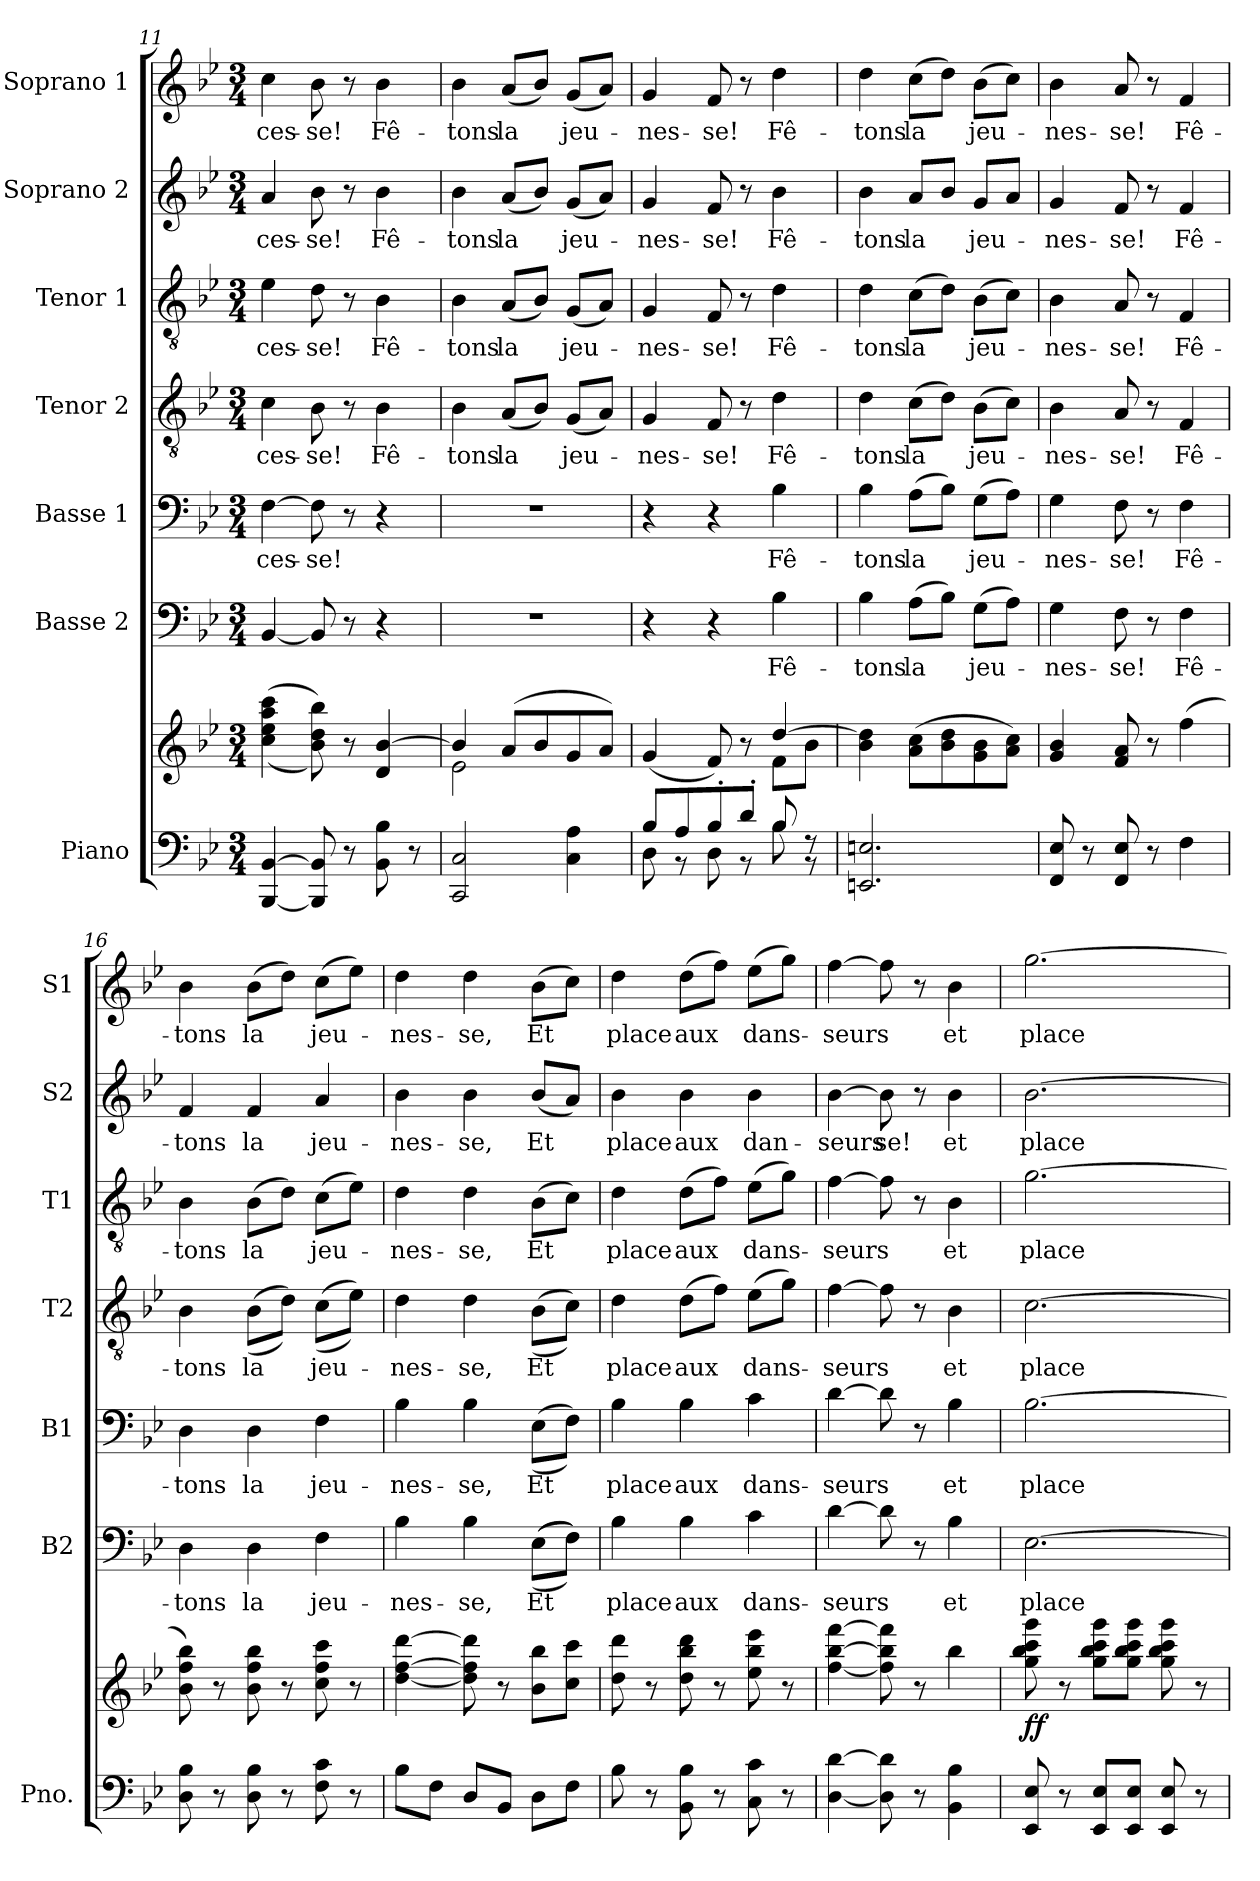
**kern	**kern	**dynam	**kern	**text	**kern	**text	**kern	**text	**kern	**text	**kern	**text	**kern	**text
*part7	*part7	*part7	*part6	*part6	*part5	*part5	*part4	*part4	*part3	*part3	*part2	*part2	*part1	*part1
*staff8	*staff7	*staff7/8	*staff6	*staff6	*staff5	*staff5	*staff4	*staff4	*staff3	*staff3	*staff2	*staff2	*staff1	*staff1
*I"Piano	*	*	*I"Basse 2	*	*I"Basse 1	*	*I"Tenor 2	*	*I"Tenor 1	*	*I"Soprano 2	*	*I"Soprano 1	*
*I'Pno.	*	*	*I'B2	*	*I'B1	*	*I'T2	*	*I'T1	*	*I'S2	*	*I'S1	*
*clefF4	*clefG2	*	*clefF4	*	*clefF4	*	*clefGv2	*	*clefGv2	*	*clefG2	*	*clefG2	*
*k[b-e-]	*k[b-e-]	*	*k[b-e-]	*	*k[b-e-]	*	*k[b-e-]	*	*k[b-e-]	*	*k[b-e-]	*	*k[b-e-]	*
*M3/4	*M3/4	*	*M3/4	*	*M3/4	*	*M3/4	*	*M3/4	*	*M3/4	*	*M3/4	*
=11	=11	=11	=11	=11	=11	=11	=11	=11	=11	=11	=11	=11	=11	=11
!	!	!	!	!	!	!LO:LY:b	!	!LO:LY:b	!	!LO:LY:b	!	!LO:LY:b	!	!LO:LY:b
[4BBB-/ [4BB-/	(>(<4cc\ 4ee-\ 4aa\ 4ccc\	.	[4BB-/	.	[4F\	ces-	4c\	ces-	4e-\	ces-	4a/	ces-	4cc\	ces-
!	!	!	!	!	!	!LO:LY:b	!	!LO:LY:b	!	!LO:LY:b	!	!LO:LY:b	!	!LO:LY:b
8BBB-/] 8BB-/]	8b-\ 8dd\ 8bb-\))	.	8BB-/]	.	8F\]	-se!	8B-\	-se!	8d\	-se!	8b-\	-se!	8b-\	-se!
8r	8r	.	8r	.	8r	.	8r	.	8r	.	8r	.	8r	.
!	!	!	!	!	!	!	!	!LO:LY:b	!	!LO:LY:b	!	!LO:LY:b	!	!LO:LY:b
8BB-\ 8B-\	4d/ [4b-/	.	4r	.	4r	.	4B-\	Fê-	4B-\	Fê-	4b-\	Fê-	4b-\	Fê-
8r	.	.	.	.	.	.	.	.	.	.	.	.	.	.
=12	=12	=12	=12	=12	=12	=12	=12	=12	=12	=12	=12	=12	=12	=12
*	*^	*	*	*	*	*	*	*	*	*	*	*	*	*
!	!	!	!	!	!	!	!	!	!LO:LY:b	!	!LO:LY:b	!	!LO:LY:b	!	!LO:LY:b
2CC/ 2C/	4b-/]	2e-\	.	2.r	.	2.r	.	4B-\	-tons	4B-\	-tons	4b-\	-tons	4b-\	-tons
!	!	!	!	!	!	!	!	!	!LO:LY:b	!	!LO:LY:b	!	!LO:LY:b	!	!LO:LY:b
.	(>8a/L	.	.	.	.	.	.	(<8A/L	la	(<8A/L	la	(<8a/L	la	(<8a/L	la
.	8b-/	.	.	.	.	.	.	8B-/J)	.	8B-/J)	.	8b-/J)	.	8b-/J)	.
!	!	!	!	!	!	!	!	!	!LO:LY:b	!	!LO:LY:b	!	!LO:LY:b	!	!LO:LY:b
4C\ 4A\	8g/	4ryy	.	.	.	.	.	(<8G/L	jeu-	(<8G/L	jeu-	(<8g/L	jeu-	(<8g/L	jeu-
.	8a/J)	.	.	.	.	.	.	8A/J)	.	8A/J)	.	8a/J)	.	8a/J)	.
!!LO:PB:g=z
=13	=13	=13	=13	=13	=13	=13	=13	=13	=13	=13	=13	=13	=13	=13	=13
*^	*	*	*	*	*	*	*	*	*	*	*	*	*	*	*
!	!	!	!	!	!	!	!	!	!	!LO:LY:b	!	!LO:LY:b	!	!LO:LY:b	!	!LO:LY:b
8B-/L	8D\	(>4g/	2ryy	.	4r	.	4r	.	4G/	-nes-	4G/	-nes-	4g/	-nes-	4g/	-nes-
8A/	8r	.	.	.	.	.	.	.	.	.	.	.	.	.	.	.
!	!	!	!	!	!	!	!	!	!	!LO:LY:b	!	!LO:LY:b	!	!LO:LY:b	!	!LO:LY:b
8B-'/	8D\	8f/)	.	.	4r	.	4r	.	8F/	-se!	8F/	-se!	8f/	-se!	8f/	-se!
8d'/J	8r	8r	.	.	.	.	.	.	8r	.	8r	.	8r	.	8r	.
!	!	!	!	!	!	!LO:LY:b	!	!LO:LY:b	!	!LO:LY:b	!	!LO:LY:b	!	!LO:LY:b	!	!LO:LY:b
8B-/	8B-\	[4dd/	8f\L	.	4B-\	Fê-	4B-\	Fê-	4d\	Fê-	4d\	Fê-	4b-\	Fê-	4dd\	Fê-
8r	8r	.	8b-\J	.	.	.	.	.	.	.	.	.	.	.	.	.
=14	=14	=14	=14	=14	=14	=14	=14	=14	=14	=14	=14	=14	=14	=14	=14	=14
!	!	!	!	!	!	!LO:LY:b	!	!LO:LY:b	!	!LO:LY:b	!	!LO:LY:b	!	!LO:LY:b	!	!LO:LY:b
*v	*v	*	*	*	*	*	*	*	*	*	*	*	*	*	*	*
*	*v	*v	*	*	*	*	*	*	*	*	*	*	*	*	*
2.EEn/ 2.En/	4b-\ 4dd\]	.	4B-\	-tons	4B-\	-tons	4d\	-tons	4d\	-tons	4b-\	-tons	4dd\	-tons
!	!	!	!	!LO:LY:b	!	!LO:LY:b	!	!LO:LY:b	!	!LO:LY:b	!	!LO:LY:b	!	!LO:LY:b
.	(>8a\ 8cc\L	.	(>8A\L	la	(>8A\L	la	(>8c\L	la	(>8c\L	la	8a/L	la	(>8cc\L	la
.	8b-\ 8dd\	.	8B-\J)	.	8B-\J)	.	8d\J)	.	8d\J)	.	8b-/J	.	8dd\J)	.
!	!	!	!	!LO:LY:b	!	!LO:LY:b	!	!LO:LY:b	!	!LO:LY:b	!	!LO:LY:b	!	!LO:LY:b
.	8g\ 8b-\	.	(>8G\L	jeu-	(>8G\L	jeu-	(>8B-\L	jeu-	(>8B-\L	jeu-	8g/L	jeu-	(>8b-\L	jeu-
.	8a\ 8cc\J)	.	8A\J)	.	8A\J)	.	8c\J)	.	8c\J)	.	8a/J	.	8cc\J)	.
=15	=15	=15	=15	=15	=15	=15	=15	=15	=15	=15	=15	=15	=15	=15
!	!	!	!	!LO:LY:b	!	!LO:LY:b	!	!LO:LY:b	!	!LO:LY:b	!	!LO:LY:b	!	!LO:LY:b
8FF/ 8E-/	4g/ 4b-/	.	4G\	-nes-	4G\	-nes-	4B-\	-nes-	4B-\	-nes-	4g/	-nes-	4b-\	-nes-
8r	.	.	.	.	.	.	.	.	.	.	.	.	.	.
!	!	!	!	!LO:LY:b	!	!LO:LY:b	!	!LO:LY:b	!	!LO:LY:b	!	!LO:LY:b	!	!LO:LY:b
8FF/ 8E-/	8f/ 8a/	.	8F\	-se!	8F\	-se!	8A/	-se!	8A/	-se!	8f/	-se!	8a/	-se!
8r	8r	.	8r	.	8r	.	8r	.	8r	.	8r	.	8r	.
!	!	!	!	!LO:LY:b	!	!LO:LY:b	!	!LO:LY:b	!	!LO:LY:b	!	!LO:LY:b	!	!LO:LY:b
4F\	(>4ff\	.	4F\	Fê-	4F\	Fê-	4F/	Fê-	4F/	Fê-	4f/	Fê-	4f/	Fê-
=16	=16	=16	=16	=16	=16	=16	=16	=16	=16	=16	=16	=16	=16	=16
!	!	!	!	!LO:LY:b	!	!LO:LY:b	!	!LO:LY:b	!	!LO:LY:b	!	!LO:LY:b	!	!LO:LY:b
8D\ 8B-\	8b-\ 8ff\ 8bb-\)	.	4D\	-tons	4D\	-tons	4B-\	-tons	4B-\	-tons	4f/	-tons	4b-\	-tons
8r	8r	.	.	.	.	.	.	.	.	.	.	.	.	.
!	!	!	!	!LO:LY:b	!	!LO:LY:b	!	!LO:LY:b	!	!LO:LY:b	!	!LO:LY:b	!	!LO:LY:b
8D\ 8B-\	8b-\ 8ff\ 8bb-\	.	4D\	la	4D\	la	(>(>8B-\L	la	(>8B-\L	la	4f/	la	(>8b-\L	la
8r	8r	.	.	.	.	.	8d\J))	.	8d\J)	.	.	.	8dd\J)	.
!	!	!	!	!LO:LY:b	!	!LO:LY:b	!	!LO:LY:b	!	!LO:LY:b	!	!LO:LY:b	!	!LO:LY:b
8F\ 8c\	8cc\ 8ff\ 8ccc\	.	4F\	jeu-	4F\	jeu-	(>(>8c\L	jeu-	(>8c\L	jeu-	4a/	jeu-	(>8cc\L	jeu-
8r	8r	.	.	.	.	.	8e-\J))	.	8e-\J)	.	.	.	8ee-\J)	.
=17	=17	=17	=17	=17	=17	=17	=17	=17	=17	=17	=17	=17	=17	=17
!	!	!	!	!LO:LY:b	!	!LO:LY:b	!	!LO:LY:b	!	!LO:LY:b	!	!LO:LY:b	!	!LO:LY:b
8B-\L	[4dd\ [4ff\ [4ddd\	.	4B-\	nes-	4B-\	nes-	4d\	-nes-	4d\	-nes-	4b-\	nes-	4dd\	-nes-
8F\J	.	.	.	.	.	.	.	.	.	.	.	.	.	.
!	!	!	!	!LO:LY:b	!	!LO:LY:b	!	!LO:LY:b	!	!LO:LY:b	!	!LO:LY:b	!	!LO:LY:b
8D/L	8dd\] 8ff\] 8ddd\]	.	4B-\	-se,	4B-\	-se,	4d\	-se,	4d\	-se,	4b-\	-se,	4dd\	-se,
8BB-/J	8r	.	.	.	.	.	.	.	.	.	.	.	.	.
!	!	!	!	!LO:LY:b	!	!LO:LY:b	!	!LO:LY:b	!	!LO:LY:b	!	!LO:LY:b	!	!LO:LY:b
8D\L	8b-\ 8bb-\L	.	(>(>(>8E-\L	Et	(>(>8E-\L	Et	(>(>8B-\L	Et	(>8B-\L	Et	(<8b-/L	Et	(>8b-\L	Et
8F\J	8cc\ 8ccc\J	.	8F\J)))	.	8F\J))	.	8c\J))	.	8c\J)	.	8a/J)	.	8cc\J)	.
=18	=18	=18	=18	=18	=18	=18	=18	=18	=18	=18	=18	=18	=18	=18
!	!	!	!	!LO:LY:b	!	!LO:LY:b	!	!LO:LY:b	!	!LO:LY:b	!	!LO:LY:b	!	!LO:LY:b
8B-\	8dd\ 8ddd\	.	4B-\	place	4B-\	place	4d\	place	4d\	place	4b-\	place	4dd\	place
8r	8r	.	.	.	.	.	.	.	.	.	.	.	.	.
!	!	!	!	!LO:LY:b	!	!LO:LY:b	!	!LO:LY:b	!	!LO:LY:b	!	!LO:LY:b	!	!LO:LY:b
8BB-\ 8B-\	8dd\ 8bb-\ 8ddd\	.	4B-\	aux	4B-\	aux	(>8d\L	aux	(>8d\L	aux	4b-\	aux	(>8dd\L	aux
8r	8r	.	.	.	.	.	8f\J)	.	8f\J)	.	.	.	8ff\J)	.
!	!	!	!	!LO:LY:b	!	!LO:LY:b	!	!LO:LY:b	!	!LO:LY:b	!	!LO:LY:b	!	!LO:LY:b
8C\ 8c\	8ee-\ 8bb-\ 8eee-\	.	4c\	dans-	4c\	dans-	(>8e-\L	dans-	(>8e-\L	dans-	4b-\	dan-	(>8ee-\L	dans-
8r	8r	.	.	.	.	.	8g\J)	.	8g\J)	.	.	.	8gg\J)	.
!!LO:PB:g=z
=19	=19	=19	=19	=19	=19	=19	=19	=19	=19	=19	=19	=19	=19	=19
!	!	!	!	!LO:LY:b	!	!LO:LY:b	!	!LO:LY:b	!	!LO:LY:b	!	!LO:LY:b	!	!LO:LY:b
[4D\ [4d\	[4ff\ [4bb-\ [4fff\	.	[4d\	-seurs	[4d\	-seurs	[4f\	-seurs	[4f\	-seurs	[4b-\	-seurs	[4ff\	-seurs
!	!	!	!	!	!	!	!	!	!	!	!	!LO:LY:b	!	!
8D\] 8d\]	8ff\] 8bb-\] 8fff\]	.	8d\]	.	8d\]	.	8f\]	.	8f\]	.	8b-\]	se!	8ff\]	.
8r	8r	.	8r	.	8r	.	8r	.	8r	.	8r	.	8r	.
!	!	!	!	!LO:LY:b	!	!LO:LY:b	!	!LO:LY:b	!	!LO:LY:b	!	!LO:LY:b	!	!LO:LY:b
4BB-\ 4B-\	4bb-\	.	4B-\	et	4B-\	et	4B-\	et	4B-\	et	4b-\	et	4b-\	et
=20	=20	=20	=20	=20	=20	=20	=20	=20	=20	=20	=20	=20	=20	=20
!	!	!LO:DY:b	!	!LO:LY:b	!	!LO:LY:b	!	!LO:LY:b	!	!LO:LY:b	!	!LO:LY:b	!	!LO:LY:b
8EE-/ 8E-/	8gg\ 8bb-\ 8ccc\ 8ggg\	ff	[2.E-\	place	[2.B-\	place	[2.c\	place	[2.g\	place	[2.b-\	place	[2.gg\	place
8r	8r	.	.	.	.	.	.	.	.	.	.	.	.	.
8EE-/ 8E-/L	8gg\ 8bb-\ 8ccc\ 8ggg\L	.	.	.	.	.	.	.	.	.	.	.	.	.
8EE-/ 8E-/J	8gg\ 8bb-\ 8ccc\ 8ggg\J	.	.	.	.	.	.	.	.	.	.	.	.	.
8EE-/ 8E-/	8gg\ 8bb-\ 8ccc\ 8ggg\	.	.	.	.	.	.	.	.	.	.	.	.	.
8r	8r	.	.	.	.	.	.	.	.	.	.	.	.	.
=	=	=	=	=	=	=	=	=	=	=	=	=	=	=
*-	*-	*-	*-	*-	*-	*-	*-	*-	*-	*-	*-	*-	*-	*-
